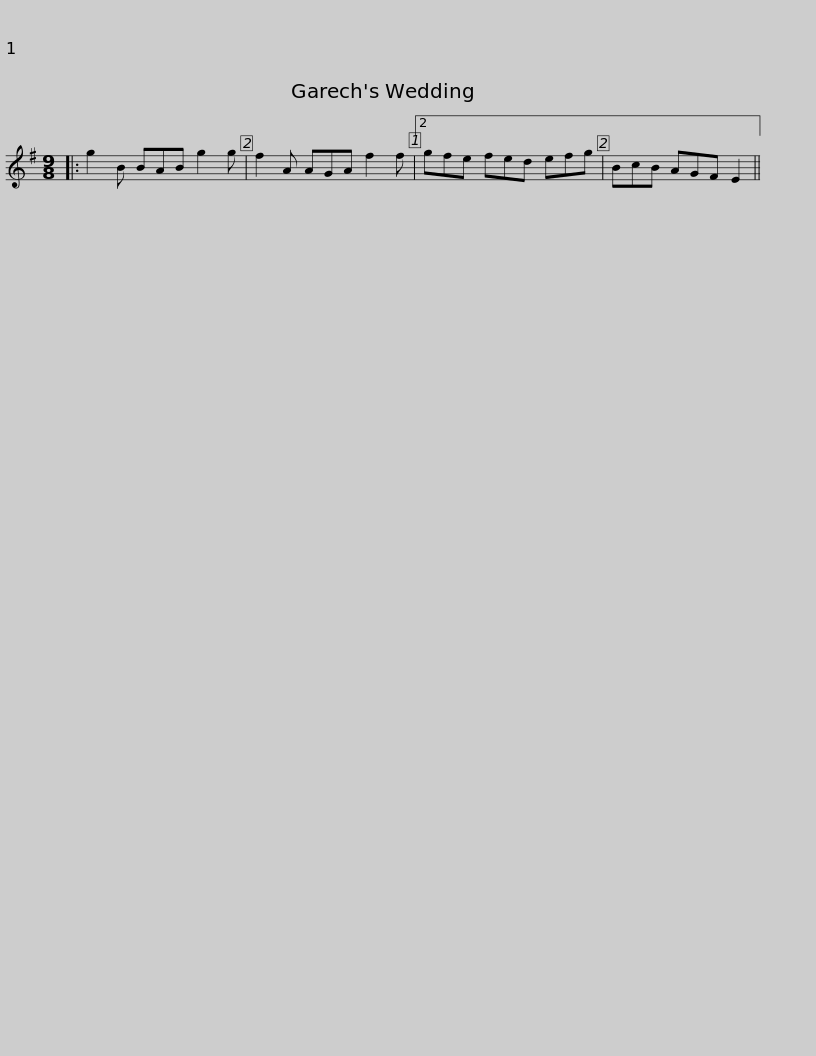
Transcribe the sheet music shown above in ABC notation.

X:1
L:1/8
M:9/8
I:linebreak $
K:Emin
V:1 treble
V:1
|: g2 B BAB g2 g | f2 A AGA f2 f |2 gfe fed efg | BcB AGF E2 || %4
